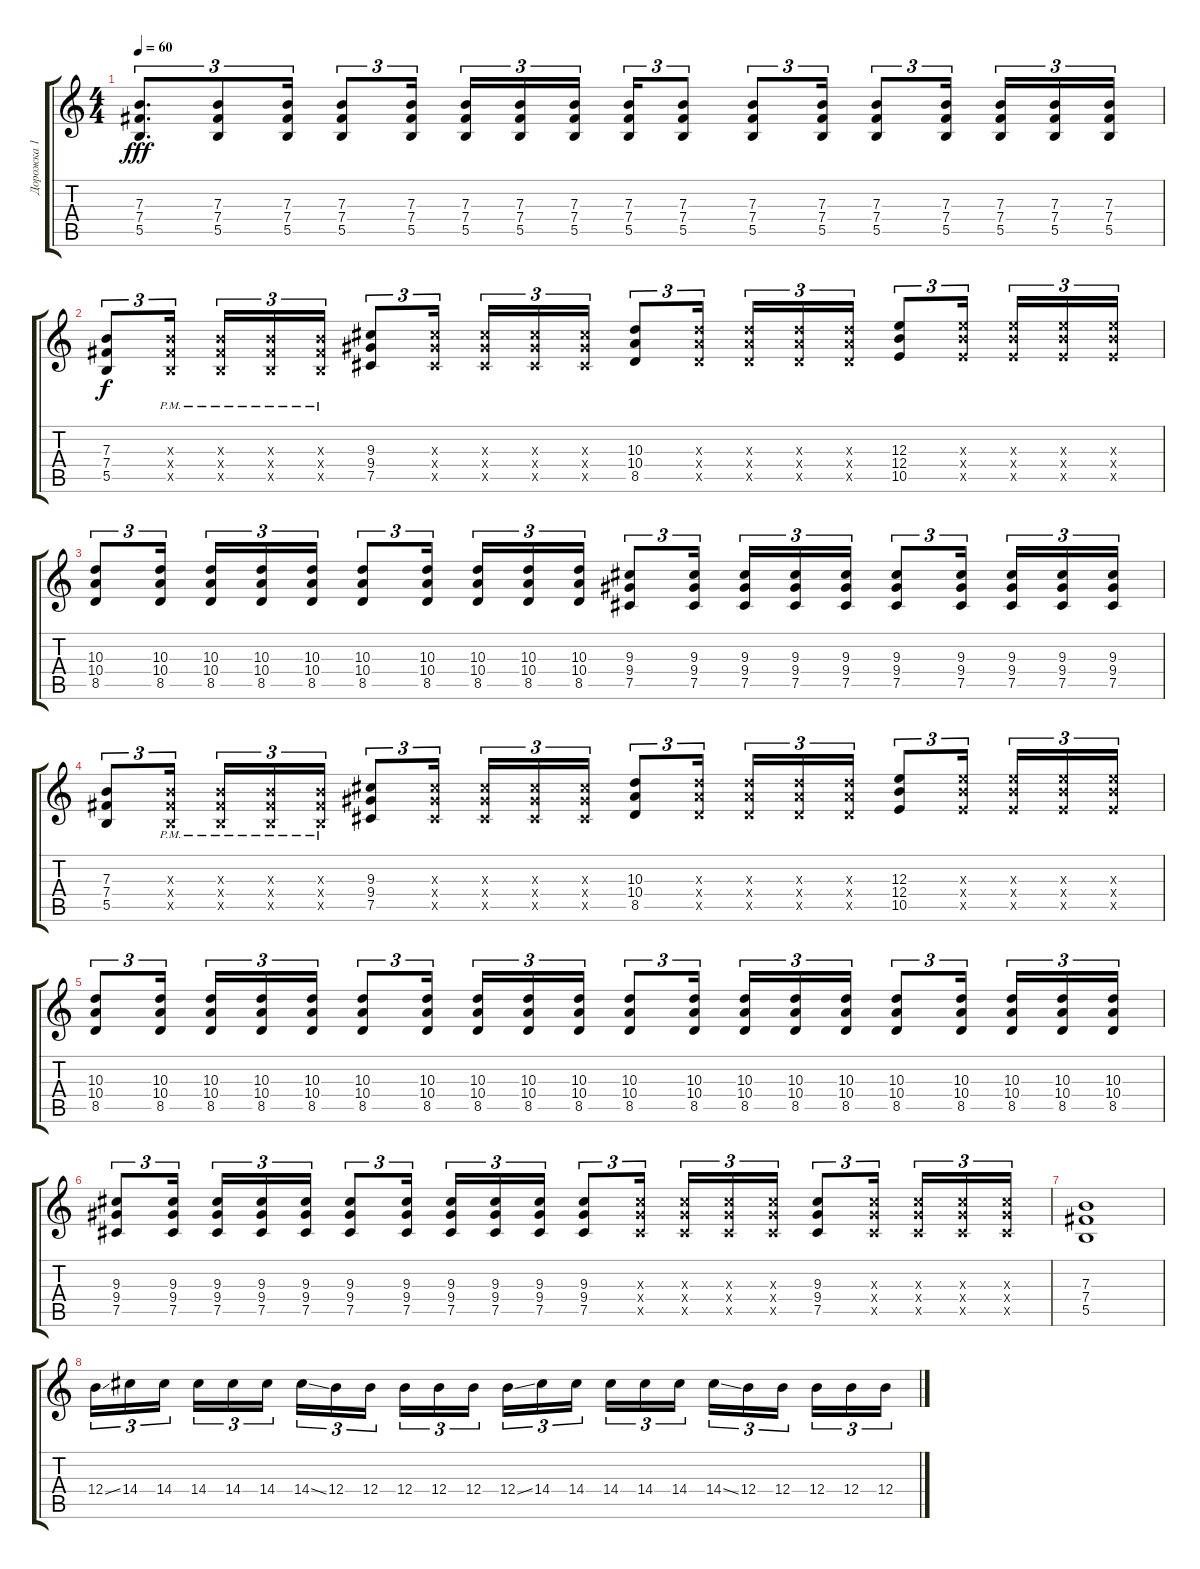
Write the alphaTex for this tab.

\track ("Дорожка 1" "Дорожка 1") {instrument electricguitarjazz}
\staff {score tabs}
\tuning (Db4 Ab3 E3 B2 Gb2 Db2) {hide}
\ts (4 4)
\tempo 60
\clef g2
\ks c
(7.3 7.4 5.5).8{d tu (3 2) dy fff} (7.3 7.4 5.5).8{tu (3 2)} (7.3 7.4 5.5).16{tu (3 2)} (7.3 7.4 5.5).8{tu (3 2)} (7.3 7.4 5.5).16{tu (3 2) beam splitsecondary} (7.3 7.4 5.5).16{tu (3 2)} (7.3 7.4 5.5).16{tu (3 2)} (7.3 7.4 5.5).16{tu (3 2)} (7.3 7.4 5.5).16{tu (3 2)} (7.3 7.4 5.5).8{tu (3 2)} (7.3 7.4 5.5).8{tu (3 2)} (7.3 7.4 5.5).16{tu (3 2)} (7.3 7.4 5.5).8{tu (3 2)} (7.3 7.4 5.5).16{tu (3 2) beam splitsecondary} (7.3 7.4 5.5).16{tu (3 2)} (7.3 7.4 5.5).16{tu (3 2)} (7.3 7.4 5.5).16{tu (3 2)} |
(7.3 7.4 5.5).8{tu (3 2) dy f} (7.3{pm x} 7.4{pm x} 5.5{pm x}).16{tu (3 2) beam splitsecondary} (7.3{pm x} 7.4{pm x} 5.5{pm x}).16{tu (3 2)} (7.3{pm x} 7.4{pm x} 5.5{pm x}).16{tu (3 2)} (7.3{pm x} 7.4{pm x} 5.5{pm x}).16{tu (3 2)} (9.3 9.4 7.5).8{tu (3 2)} (9.3{x} 9.4{x} 7.5{x}).16{tu (3 2) beam splitsecondary} (9.3{x} 9.4{x} 7.5{x}).16{tu (3 2)} (9.3{x} 9.4{x} 7.5{x}).16{tu (3 2)} (9.3{x} 9.4{x} 7.5{x}).16{tu (3 2)} (10.3 10.4 8.5).8{tu (3 2)} (10.3{x} 10.4{x} 8.5{x}).16{tu (3 2) beam splitsecondary} (10.3{x} 10.4{x} 8.5{x}).16{tu (3 2)} (10.3{x} 10.4{x} 8.5{x}).16{tu (3 2)} (10.3{x} 10.4{x} 8.5{x}).16{tu (3 2)} (12.3 12.4 10.5).8{tu (3 2)} (12.3{x} 12.4{x} 10.5{x}).16{tu (3 2) beam splitsecondary} (12.3{x} 12.4{x} 10.5{x}).16{tu (3 2)} (12.3{x} 12.4{x} 10.5{x}).16{tu (3 2)} (12.3{x} 12.4{x} 10.5{x}).16{tu (3 2)} |
(10.3 10.4 8.5).8{tu (3 2)} (10.3 10.4 8.5).16{tu (3 2) beam splitsecondary} (10.3 10.4 8.5).16{tu (3 2)} (10.3 10.4 8.5).16{tu (3 2)} (10.3 10.4 8.5).16{tu (3 2)} (10.3 10.4 8.5).8{tu (3 2)} (10.3 10.4 8.5).16{tu (3 2) beam splitsecondary} (10.3 10.4 8.5).16{tu (3 2)} (10.3 10.4 8.5).16{tu (3 2)} (10.3 10.4 8.5).16{tu (3 2)} (9.3 9.4 7.5).8{tu (3 2)} (9.3 9.4 7.5).16{tu (3 2) beam splitsecondary} (9.3 9.4 7.5).16{tu (3 2)} (9.3 9.4 7.5).16{tu (3 2)} (9.3 9.4 7.5).16{tu (3 2)} (9.3 9.4 7.5).8{tu (3 2)} (9.3 9.4 7.5).16{tu (3 2) beam splitsecondary} (9.3 9.4 7.5).16{tu (3 2)} (9.3 9.4 7.5).16{tu (3 2)} (9.3 9.4 7.5).16{tu (3 2)} |
(7.3 7.4 5.5).8{tu (3 2)} (7.3{pm x} 7.4{pm x} 5.5{pm x}).16{tu (3 2) beam splitsecondary} (7.3{pm x} 7.4{pm x} 5.5{pm x}).16{tu (3 2)} (7.3{pm x} 7.4{pm x} 5.5{pm x}).16{tu (3 2)} (7.3{pm x} 7.4{pm x} 5.5{pm x}).16{tu (3 2)} (9.3 9.4 7.5).8{tu (3 2)} (9.3{x} 9.4{x} 7.5{x}).16{tu (3 2) beam splitsecondary} (9.3{x} 9.4{x} 7.5{x}).16{tu (3 2)} (9.3{x} 9.4{x} 7.5{x}).16{tu (3 2)} (9.3{x} 9.4{x} 7.5{x}).16{tu (3 2)} (10.3 10.4 8.5).8{tu (3 2)} (10.3{x} 10.4{x} 8.5{x}).16{tu (3 2) beam splitsecondary} (10.3{x} 10.4{x} 8.5{x}).16{tu (3 2)} (10.3{x} 10.4{x} 8.5{x}).16{tu (3 2)} (10.3{x} 10.4{x} 8.5{x}).16{tu (3 2)} (12.3 12.4 10.5).8{tu (3 2)} (12.3{x} 12.4{x} 10.5{x}).16{tu (3 2) beam splitsecondary} (12.3{x} 12.4{x} 10.5{x}).16{tu (3 2)} (12.3{x} 12.4{x} 10.5{x}).16{tu (3 2)} (12.3{x} 12.4{x} 10.5{x}).16{tu (3 2)} |
(10.3 10.4 8.5).8{tu (3 2)} (10.3 10.4 8.5).16{tu (3 2) beam splitsecondary} (10.3 10.4 8.5).16{tu (3 2)} (10.3 10.4 8.5).16{tu (3 2)} (10.3 10.4 8.5).16{tu (3 2)} (10.3 10.4 8.5).8{tu (3 2)} (10.3 10.4 8.5).16{tu (3 2) beam splitsecondary} (10.3 10.4 8.5).16{tu (3 2)} (10.3 10.4 8.5).16{tu (3 2)} (10.3 10.4 8.5).16{tu (3 2)} (10.3 10.4 8.5).8{tu (3 2)} (10.3 10.4 8.5).16{tu (3 2) beam splitsecondary} (10.3 10.4 8.5).16{tu (3 2)} (10.3 10.4 8.5).16{tu (3 2)} (10.3 10.4 8.5).16{tu (3 2)} (10.3 10.4 8.5).8{tu (3 2)} (10.3 10.4 8.5).16{tu (3 2) beam splitsecondary} (10.3 10.4 8.5).16{tu (3 2)} (10.3 10.4 8.5).16{tu (3 2)} (10.3 10.4 8.5).16{tu (3 2)} |
(9.3 9.4 7.5).8{tu (3 2)} (9.3 9.4 7.5).16{tu (3 2) beam splitsecondary} (9.3 9.4 7.5).16{tu (3 2)} (9.3 9.4 7.5).16{tu (3 2)} (9.3 9.4 7.5).16{tu (3 2)} (9.3 9.4 7.5).8{tu (3 2)} (9.3 9.4 7.5).16{tu (3 2) beam splitsecondary} (9.3 9.4 7.5).16{tu (3 2)} (9.3 9.4 7.5).16{tu (3 2)} (9.3 9.4 7.5).16{tu (3 2)} (9.3 9.4 7.5).8{tu (3 2)} (9.3{x} 9.4{x} 7.5{x}).16{tu (3 2) beam splitsecondary} (9.3{x} 9.4{x} 7.5{x}).16{tu (3 2)} (9.3{x} 9.4{x} 7.5{x}).16{tu (3 2)} (9.3{x} 9.4{x} 7.5{x}).16{tu (3 2)} (9.3 9.4 7.5).8{tu (3 2)} (9.3{x} 9.4{x} 7.5{x}).16{tu (3 2) beam splitsecondary} (9.3{x} 9.4{x} 7.5{x}).16{tu (3 2)} (9.3{x} 9.4{x} 7.5{x}).16{tu (3 2)} (9.3{x} 9.4{x} 7.5{x}).16{tu (3 2)} |
(7.3 7.4 5.5).1 |
12.4{ss}.16{tu (3 2)} 14.4.16{tu (3 2)} 14.4.16{tu (3 2) beam splitsecondary} 14.4.16{tu (3 2)} 14.4.16{tu (3 2)} 14.4.16{tu (3 2)} 14.4{ss}.16{tu (3 2)} 12.4.16{tu (3 2)} 12.4.16{tu (3 2) beam splitsecondary} 12.4.16{tu (3 2)} 12.4.16{tu (3 2)} 12.4.16{tu (3 2)} 12.4{ss}.16{tu (3 2)} 14.4.16{tu (3 2)} 14.4.16{tu (3 2) beam splitsecondary} 14.4.16{tu (3 2)} 14.4.16{tu (3 2)} 14.4.16{tu (3 2)} 14.4{ss}.16{tu (3 2)} 12.4.16{tu (3 2)} 12.4.16{tu (3 2) beam splitsecondary} 12.4.16{tu (3 2)} 12.4.16{tu (3 2)} 12.4.16{tu (3 2)}
